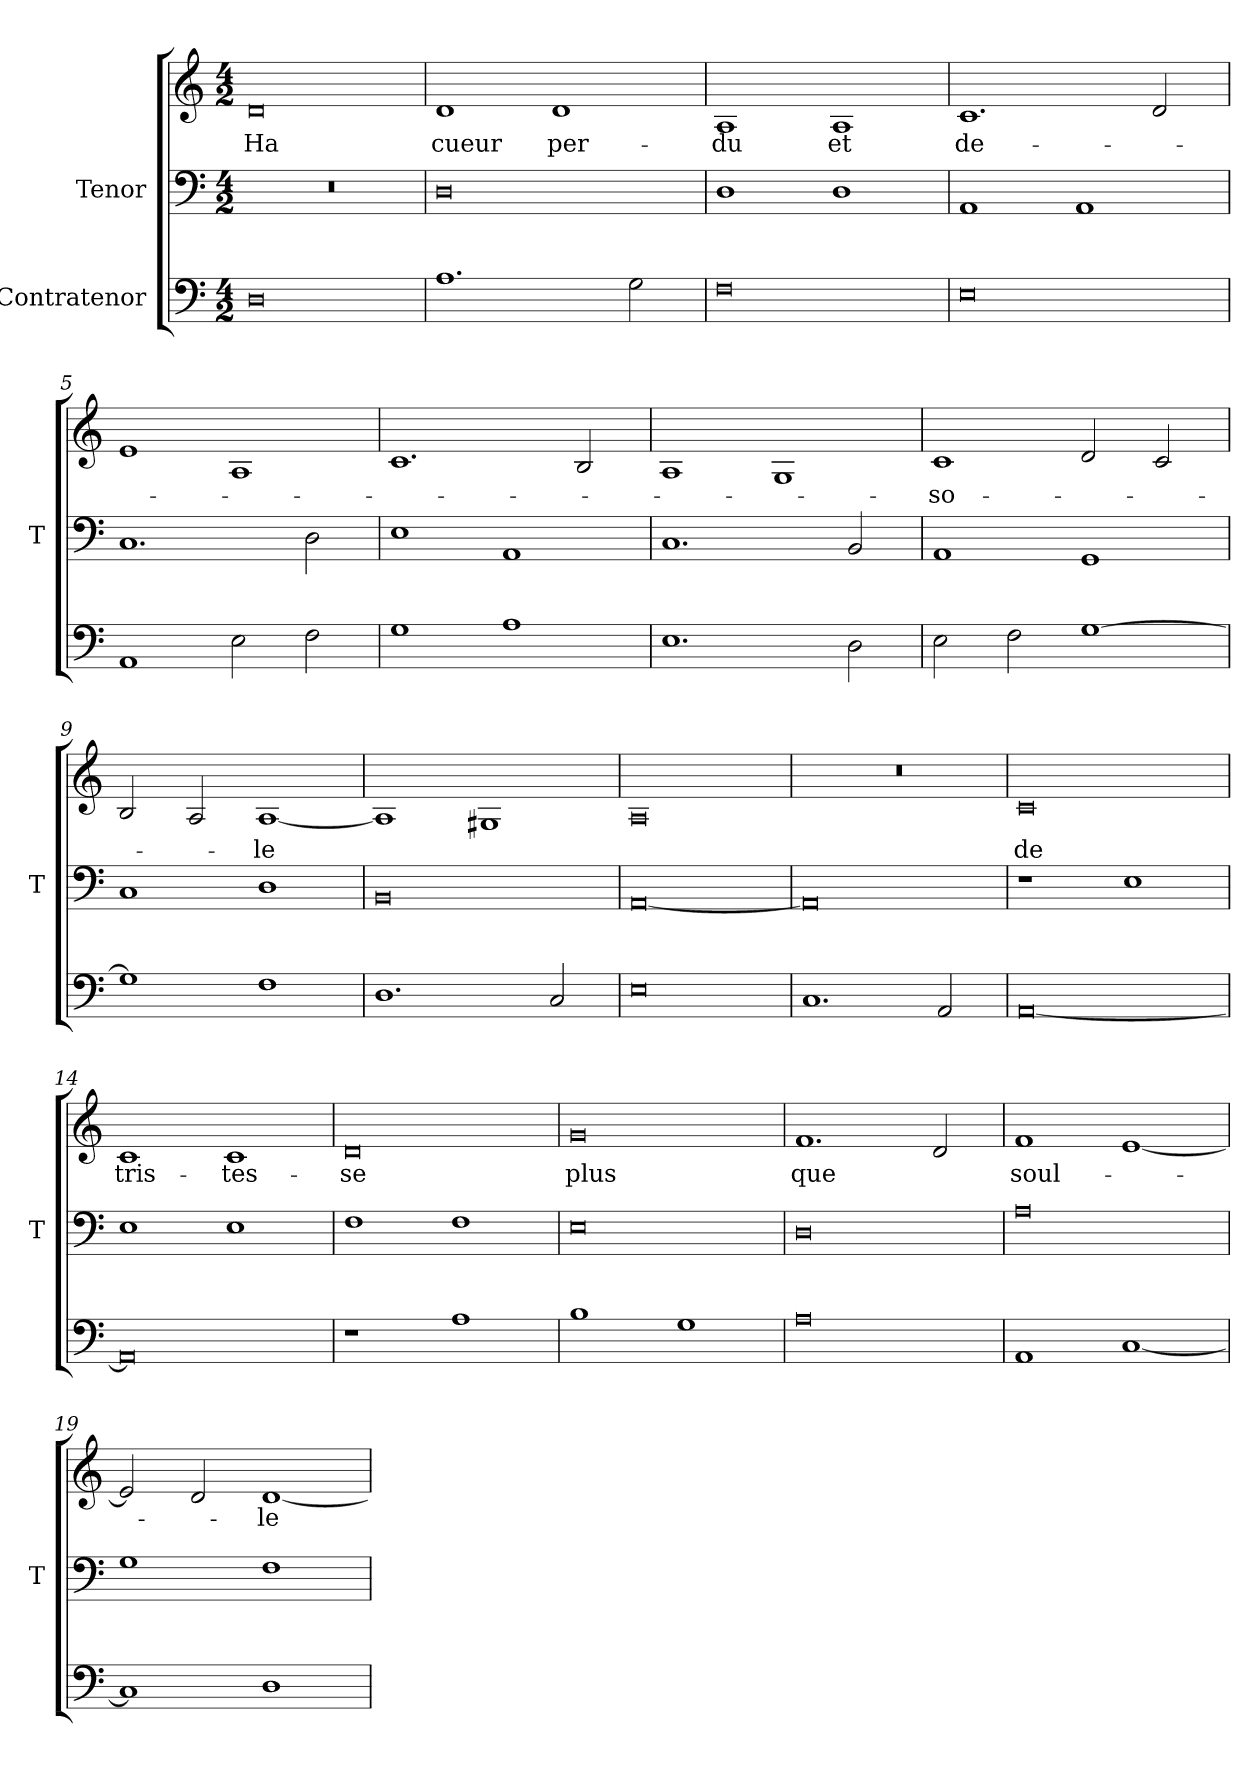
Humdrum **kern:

**kern	**kern	**kern	**text
*part3	*part2	*part1	*part1
*staff3	*staff2	*staff1	*staff1
*I"Contratenor	*I"Tenor	*	*
*	*I'T	*	*
*clefF4	*clefF4	*clefG2	*
*M4/2	*M4/2	*M4/2	*
=1	=1	=1	=1
0D	0r	0d	-Ha
=2	=2	=2	=2
1.A	0D	1d	-cueur
.	.	1d	per-
2G	.	.	.
=3	=3	=3	=3
0F	1D	1A	-du
.	1D	1A	-et
=4	=4	=4	=4
0E	1AA	1.c	de-
.	1AA	.	.
.	.	2d	.
=5	=5	=5	=5
1AA	1.C	1e	.
2E	.	1A	.
2F	2D	.	.
=6	=6	=6	=6
1G	1E	1.c	.
1A	1AA	.	.
.	.	2B	.
=7	=7	=7	=7
1.E	1.C	1A	.
.	.	1G	.
2D	2BB	.	.
=8	=8	=8	=8
2E	1AA	1c	-so-
2F	.	.	.
[1G	1GG	2d	.
.	.	2c	.
=9	=9	=9	=9
1G]	1C	2B	.
.	.	2A	.
1F	1D	[1A	-le
=10	=10	=10	=10
1.D	0BB	1A]	.
.	.	1G#X	.
2C	.	.	.
=11	=11	=11	=11
0E	[0AA	0A	.
=12	=12	=12	=12
1.C	0AA]	0r	.
2AA	.	.	.
=13	=13	=13	=13
[0AA	1r	0c	-de
.	1E	.	.
=14	=14	=14	=14
0AA]	1E	1c	tris-
.	1E	1c	-tes-
=15	=15	=15	=15
1r	1F	0d	-se
1A	1F	.	.
=16	=16	=16	=16
1B	0E	0g	-plus
1G	.	.	.
=17	=17	=17	=17
0A	0D	1.f	-que
.	.	2d	.
=18	=18	=18	=18
1AA	0A	1f	soul-
[1C	.	[1e	.
=19	=19	=19	=19
1C]	1G	2e]	.
.	.	2d	.
1D	1F	[1d	-le
=	=	=	=
*-	*-	*-	*-
